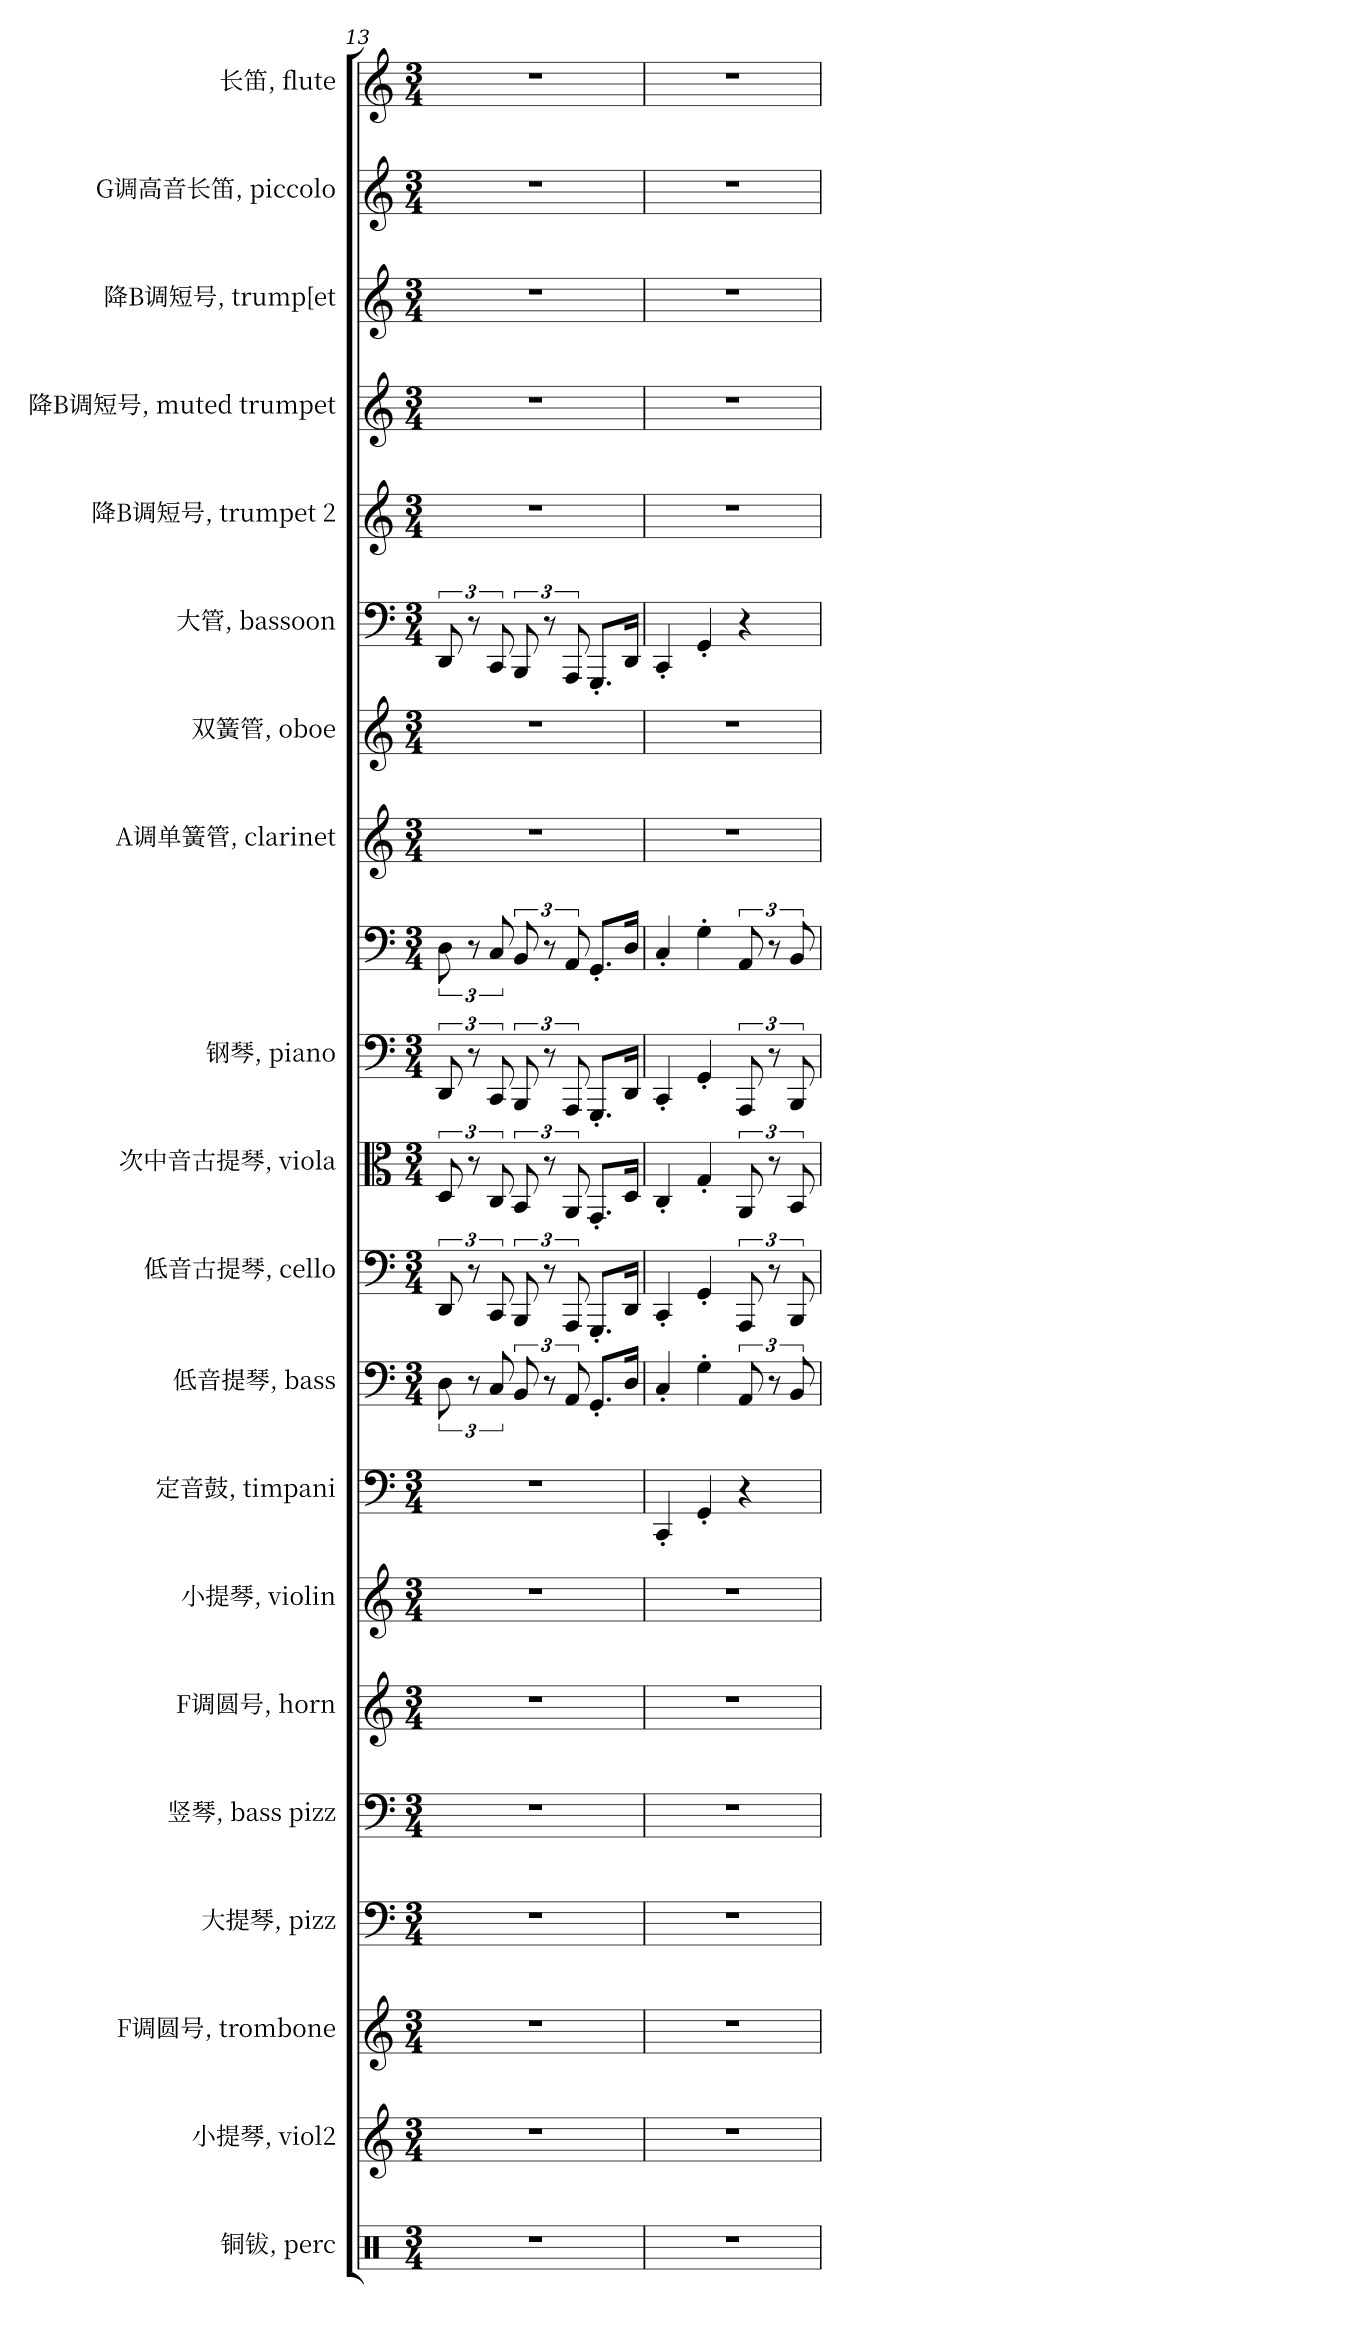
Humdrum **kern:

**kern	**kern	**kern	**kern	**kern	**kern	**kern	**kern	**kern	**kern	**kern	**kern	**kern	**kern	**kern	**kern	**kern	**kern	**kern	**kern	**kern
*part20	*part19	*part18	*part17	*part16	*part15	*part14	*part13	*part12	*part11	*part10	*part9	*part9	*part8	*part7	*part6	*part5	*part4	*part3	*part2	*part1
*staff21	*staff20	*staff19	*staff18	*staff17	*staff16	*staff15	*staff14	*staff13	*staff12	*staff11	*staff10	*staff9	*staff8	*staff7	*staff6	*staff5	*staff4	*staff3	*staff2	*staff1
*I"铜钹, perc	*I"小提琴, viol2	*I"F调圆号, trombone	*I"大提琴, pizz	*I"竖琴, bass pizz	*I"F调圆号, horn	*I"小提琴, violin	*I"定音鼓, timpani	*I"低音提琴, bass	*I"低音古提琴, cello	*I"次中音古提琴, viola	*I"钢琴, piano	*	*I"A调单簧管, clarinet	*I"双簧管, oboe	*I"大管, bassoon	*I"降B调短号, trumpet 2	*I"降B调短号, muted trumpet	*I"降B调短号, trump[et	*I"G调高音长笛, piccolo	*I"长笛, flute
*	*	*	*	*	*I'F Hn.	*I'Vln.	*I'Timp.	*	*	*	*I'Pno.	*	*I'A Cl.	*I'Ob.	*I'Bsn.	*	*	*	*	*I'Fl.
*clefX	*clefG2	*clefG2	*clefF4	*clefF4	*clefG2	*clefG2	*clefF4	*clefF4	*clefF4	*clefC3	*clefF4	*clefF4	*clefG2	*clefG2	*clefF4	*clefG2	*clefG2	*clefG2	*clefG2	*clefG2
*	*	*ITrd4c7	*	*	*ITrd4c7	*	*	*ITrd7c12	*	*	*	*	*ITrd2c3	*	*	*ITrd1c2	*ITrd1c2	*ITrd1c2	*ITrd-4c-7	*
*k[]	*k[]	*k[b-]	*k[]	*k[]	*k[b-]	*k[]	*k[]	*k[]	*k[]	*k[]	*k[]	*k[]	*k[f#c#g#]	*k[]	*k[]	*k[b-e-]	*k[b-e-]	*k[b-e-]	*k[f#]	*k[]
*M3/4	*M3/4	*M3/4	*M3/4	*M3/4	*M3/4	*M3/4	*M3/4	*M3/4	*M3/4	*M3/4	*M3/4	*M3/4	*M3/4	*M3/4	*M3/4	*M3/4	*M3/4	*M3/4	*M3/4	*M3/4
=13	=13	=13	=13	=13	=13	=13	=13	=13	=13	=13	=13	=13	=13	=13	=13	=13	=13	=13	=13	=13
2.r	2.r	2.r	2.r	2.r	2.r	2.r	2.r	12DD\	12DD/	12D/	12DD/	12D\	2.r	2.r	12DD/	2.r	2.r	2.r	2.r	2.r
.	.	.	.	.	.	.	.	12r	12r	12r	12r	12r	.	.	12r	.	.	.	.	.
.	.	.	.	.	.	.	.	12CC/	12CC/	12C/	12CC/	12C/	.	.	12CC/	.	.	.	.	.
.	.	.	.	.	.	.	.	12BBB/	12BBB/	12BB/	12BBB/	12BB/	.	.	12BBB/	.	.	.	.	.
.	.	.	.	.	.	.	.	12r	12r	12r	12r	12r	.	.	12r	.	.	.	.	.
.	.	.	.	.	.	.	.	12AAA/	12AAA/	12AA/	12AAA/	12AA/	.	.	12AAA/	.	.	.	.	.
.	.	.	.	.	.	.	.	8.GGG'/L	8.GGG'/L	8.GG'/L	8.GGG'/L	8.GG'/L	.	.	8.GGG'/L	.	.	.	.	.
.	.	.	.	.	.	.	.	16DD/Jk	16DD/Jk	16D/Jk	16DD/Jk	16D/Jk	.	.	16DD/Jk	.	.	.	.	.
=14	=14	=14	=14	=14	=14	=14	=14	=14	=14	=14	=14	=14	=14	=14	=14	=14	=14	=14	=14	=14
2.r	2.r	2.r	2.r	2.r	2.r	2.r	4CC'/	4CC'/	4CC'/	4C'/	4CC'/	4C'/	2.r	2.r	4CC'/	2.r	2.r	2.r	2.r	2.r
.	.	.	.	.	.	.	4GG'/	4GG'\	4GG'/	4G'/	4GG'/	4G'\	.	.	4GG'/	.	.	.	.	.
.	.	.	.	.	.	.	4r	12AAA/	12AAA/	12AA/	12AAA/	12AA/	.	.	4r	.	.	.	.	.
.	.	.	.	.	.	.	.	12r	12r	12r	12r	12r	.	.	.	.	.	.	.	.
.	.	.	.	.	.	.	.	12BBB/	12BBB/	12BB/	12BBB/	12BB/	.	.	.	.	.	.	.	.
=	=	=	=	=	=	=	=	=	=	=	=	=	=	=	=	=	=	=	=	=
*-	*-	*-	*-	*-	*-	*-	*-	*-	*-	*-	*-	*-	*-	*-	*-	*-	*-	*-	*-	*-
